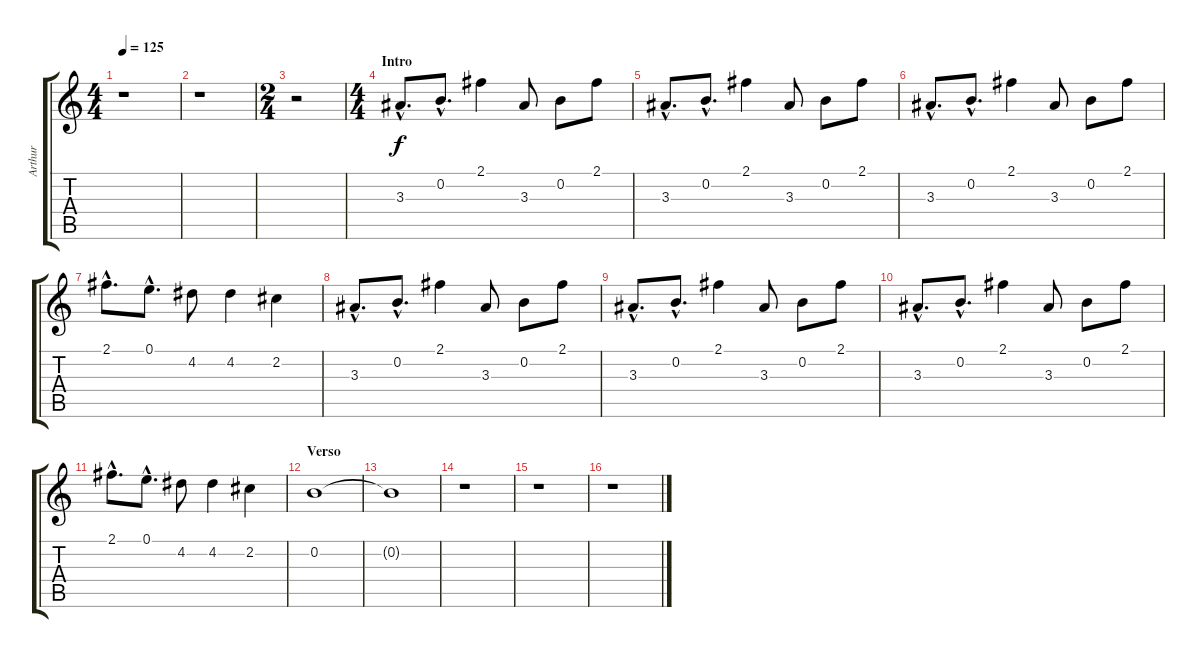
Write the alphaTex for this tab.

\track ("Arthur" "Arthur") {instrument distortionguitar}
\staff {score tabs}
\tuning (E4 B3 G3 D3 A2 E2) {hide}
\ts (4 4)
\tempo 125
\clef g2
\ks c
r.1{dy f instrument distortionguitar} |
r.1 |
\ts (2 4)
r.2 |
\ts (4 4)
\section ("" "Intro")
3.3{hac}.8{d} 0.2{hac}.8{d} 2.1.4 3.3.8 0.2.8 2.1.8 |
3.3{hac}.8{d} 0.2{hac}.8{d} 2.1.4 3.3.8 0.2.8 2.1.8 |
3.3{hac}.8{d} 0.2{hac}.8{d} 2.1.4 3.3.8 0.2.8 2.1.8 |
2.1{hac}.8{d} 0.1{hac}.8{d} 4.2.8 4.2.4 2.2.4 |
3.3{hac}.8{d} 0.2{hac}.8{d} 2.1.4 3.3.8 0.2.8 2.1.8 |
3.3{hac}.8{d} 0.2{hac}.8{d} 2.1.4 3.3.8 0.2.8 2.1.8 |
3.3{hac}.8{d} 0.2{hac}.8{d} 2.1.4 3.3.8 0.2.8 2.1.8 |
2.1{hac}.8{d} 0.1{hac}.8{d} 4.2.8 4.2.4 2.2.4 |
\section ("" "Verso")
0.2.1{volume 5} |
0.2{t}.1 |
r.1 |
r.1 |
r.1
